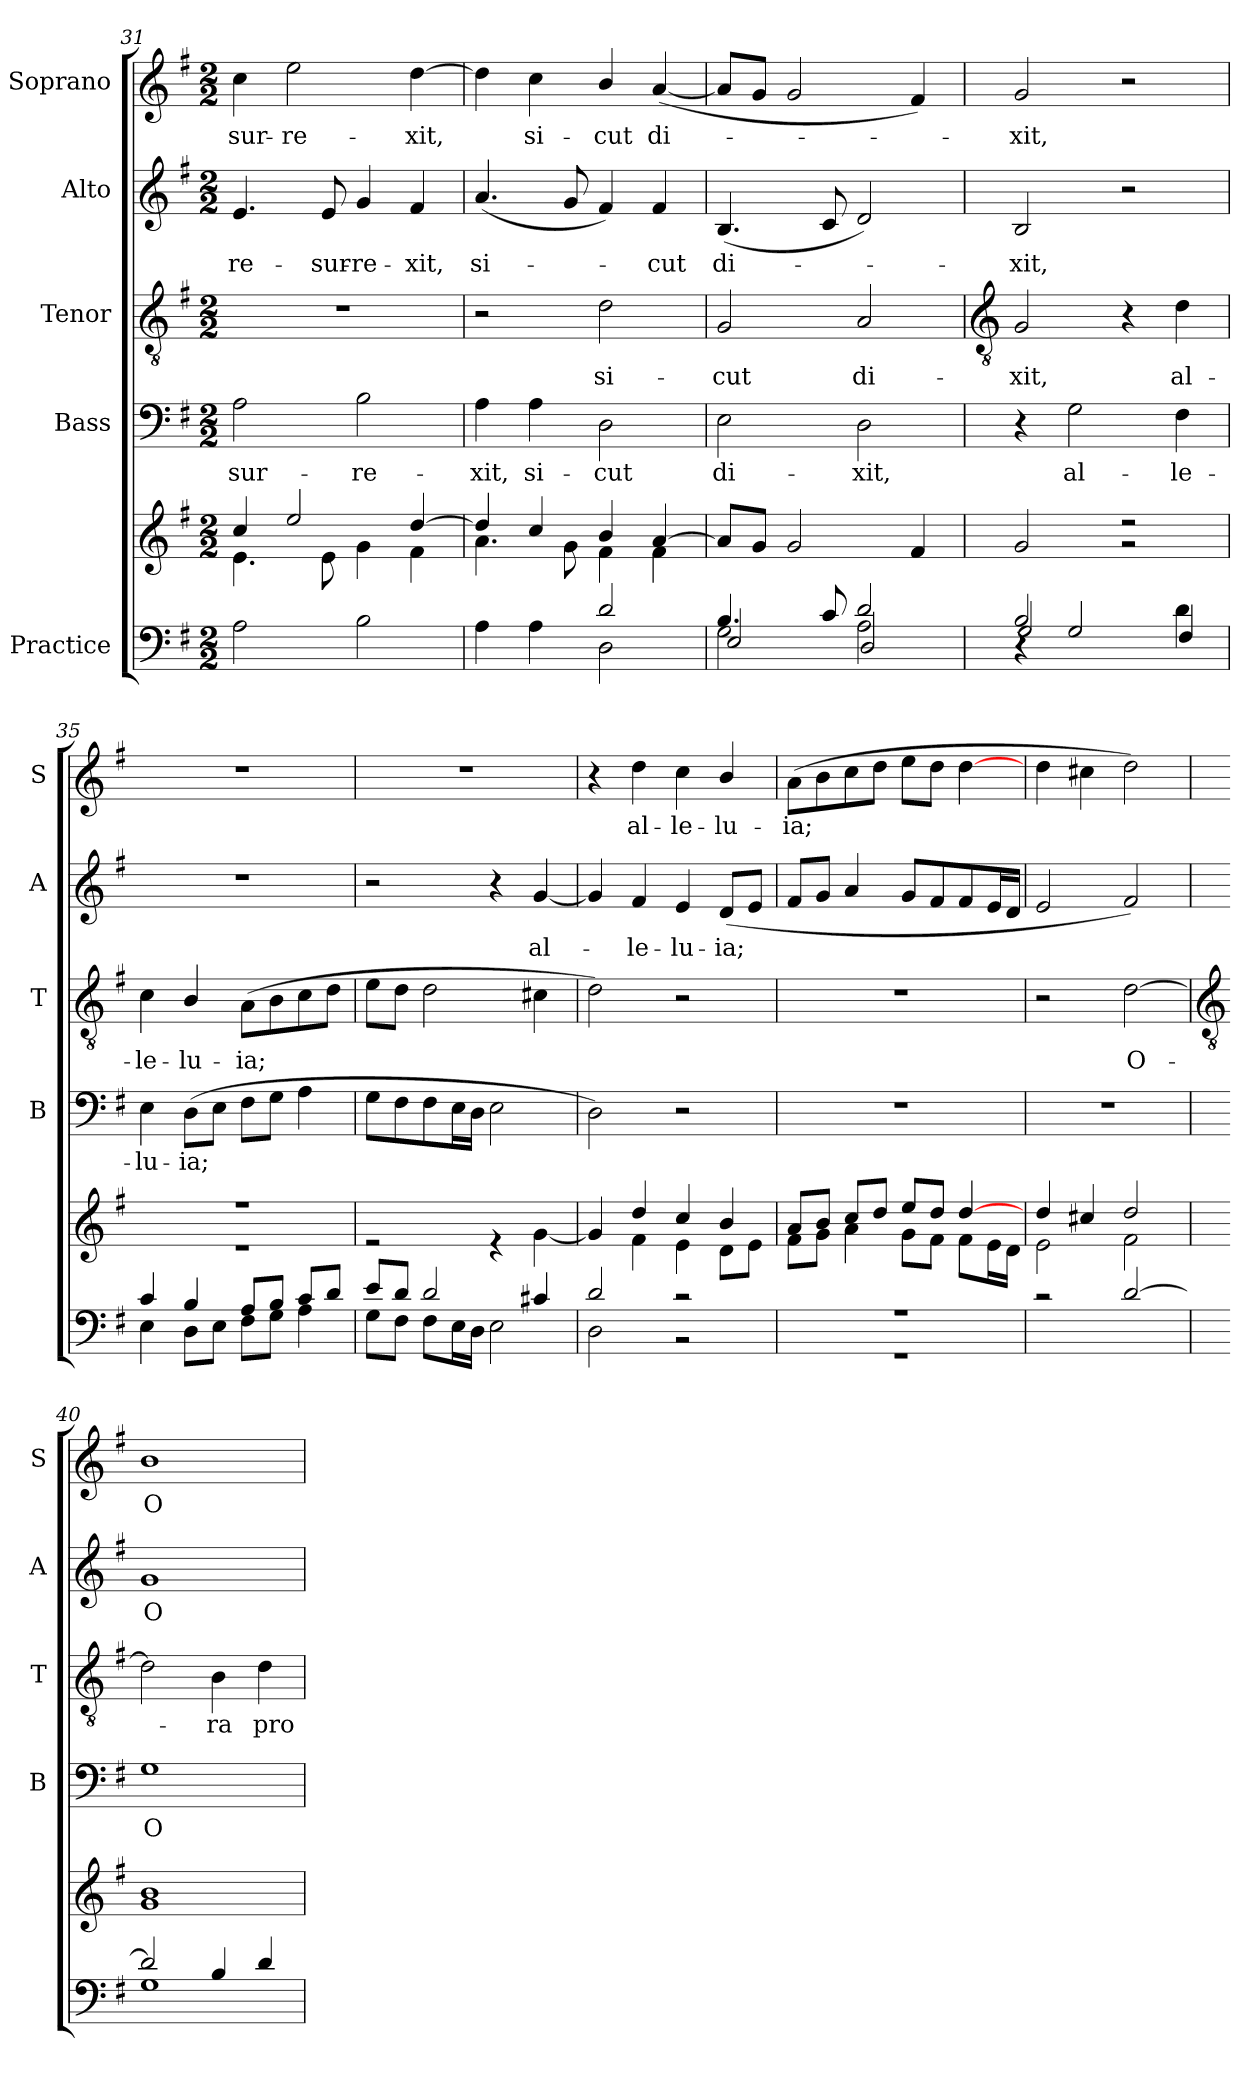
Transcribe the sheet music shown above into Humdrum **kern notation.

**kern	**kern	**kern	**text	**kern	**text	**kern	**text	**kern	**text
*part5	*part5	*part4	*part4	*part3	*part3	*part2	*part2	*part1	*part1
*staff6	*staff5	*staff4	*staff4	*staff3	*staff3	*staff2	*staff2	*staff1	*staff1
*I"Practice	*	*I"Bass	*	*I"Tenor	*	*I"Alto	*	*I"Soprano	*
*	*	*I'B	*	*I'T	*	*I'A	*	*I'S	*
*clefF4	*clefG2	*clefF4	*	*clefGv2	*	*clefG2	*	*clefG2	*
*k[f#]	*k[f#]	*k[f#]	*	*k[f#]	*	*k[f#]	*	*k[f#]	*
*G:	*G:	*G:	*	*G:	*	*G:	*	*G:	*
*M2/2	*M2/2	*M2/2	*	*M2/2	*	*M2/2	*	*M2/2	*
=31	=31	=31	=31	=31	=31	=31	=31	=31	=31
*^	*^	*	*	*	*	*	*	*	*
!	!	!	!	!	!LO:LY:b	!	!	!	!LO:LY:b	!	!LO:LY:b
1ryy	2A	4cc/	4.e\	2A	-sur-	1r	.	4.e	re-	4cc	-sur-
!	!	!	!	!	!	!	!	!	!	!	!LO:LY:b
.	.	2ee/	.	.	.	.	.	.	.	2ee	-re-
!	!	!	!	!	!	!	!	!	!LO:LY:b	!	!
.	.	.	8e\	.	.	.	.	8e	-sur-	.	.
!	!	!	!	!	!LO:LY:b	!	!	!	!LO:LY:b	!	!
.	2B	.	4g\	2B	-re-	.	.	4g	-re-	.	.
!	!	!	!	!	!	!	!	!	!LO:LY:b	!	!LO:LY:b
.	.	[4dd/	4f#	.	.	.	.	4f#	-xit,	[4dd	-xit,
=32	=32	=32	=32	=32	=32	=32	=32	=32	=32	=32	=32
!	!	!	!	!	!LO:LY:b	!	!	!	!LO:LY:b	!	!
2ryy	4A	4dd/]	4.a\	4A	-xit,	2r	.	(<4.a	si-	4dd]	.
!	!	!	!	!	!LO:LY:b	!	!	!	!	!	!LO:LY:b
.	4A	4cc/	.	4A	si-	.	.	.	.	4cc	si-
.	.	.	8g\	.	.	.	.	8g	.	.	.
!	!	!	!	!	!LO:LY:b	!	!LO:LY:b	!	!	!	!LO:LY:b
2d	2D	4b/	4f#	2D	-cut	2d	si-	4f#)	.	4b/	-cut
!	!	!	!	!	!	!	!	!	!LO:LY:b	!	!LO:LY:b
.	.	[4a	4f#	.	.	.	.	4f#	cut	(<[4a	di-
=33	=33	=33	=33	=33	=33	=33	=33	=33	=33	=33	=33
*	*^	*	*	*	*	*	*	*	*	*	*
!	!	!	!	!	!	!LO:LY:b	!	!LO:LY:b	!	!LO:LY:b	!	!
*	*	*	*v	*v	*	*	*	*	*	*	*	*
4.B/	2G	2E	8aL]	2E	di-	2G	-cut	(<4.B	di-	8aL]	.
.	.	.	8gJ	.	.	.	.	.	.	8gJ	.
.	.	.	2g	.	.	.	.	.	.	2g	.
8c/	.	.	.	.	.	.	.	8c	.	.	.
!	!	!	!	!	!LO:LY:b	!	!LO:LY:b	!	!	!	!
2d	2A	2D	.	2D	-xit,	2A	di-	2d)	.	.	.
.	.	.	4f#	.	.	.	.	.	.	4f#)	.
!!LO:LB:g=z
=34	=34	=34	=34	=34	=34	=34	=34	=34	=34	=34	=34
*	*	*	*	*	*	*clefGv2	*	*	*	*	*
*	*	*	*^	*	*	*	*	*	*	*	*
!	!	!	!	!	!	!	!	!LO:LY:b	!	!LO:LY:b	!	!LO:LY:b
2B/	2G/	4r	2g	2ryy	4r	.	2G	-xit,	2B	xit,	2g	xit,
!	!	!	!	!	!	!LO:LY:b	!	!	!	!	!	!
.	.	2G	.	.	2G	al-	.	.	.	.	.	.
2ryy	4ryy	.	2r	2r	.	.	4r	.	2r	.	2r	.
!	!	!	!	!	!	!LO:LY:b	!	!LO:LY:b	!	!	!	!
.	4d	4F#	.	.	4F#	-le-	4d	al-	.	.	.	.
=35	=35	=35	=35	=35	=35	=35	=35	=35	=35	=35	=35	=35
!	!	!	!	!	!	!LO:LY:b	!	!LO:LY:b	!	!	!	!
*	*v	*v	*	*	*	*	*	*	*	*	*	*
4c	4E	1r	1r	4E	-lu-	4c	-le-	1r	.	1r	.
!	!	!	!	!	!LO:LY:b	!	!LO:LY:b	!	!	!	!
4B/	8DL	.	.	(>8DL	-ia;	4B/	-lu-	.	.	.	.
.	8EJ	.	.	8EJ	.	.	.	.	.	.	.
!	!	!	!	!	!	!	!LO:LY:b	!	!	!	!
8AL	8F#L	.	.	8F#L	.	(>8AL	-ia;	.	.	.	.
8BJ	8GJ	.	.	8GJ	.	8B	.	.	.	.	.
8c/L	4A	.	.	4A	.	8c	.	.	.	.	.
8d/J	.	.	.	.	.	8dJ	.	.	.	.	.
=36	=36	=36	=36	=36	=36	=36	=36	=36	=36	=36	=36
8eL	8GL	1ryy	2r	8GL	.	8eL	.	2r	.	1r	.
8dJ	8F#J	.	.	8F#	.	8dJ	.	.	.	.	.
2d/	8F#L	.	.	8F#	.	2d	.	.	.	.	.
.	16EL	.	.	16EL	.	.	.	.	.	.	.
.	16DJJ	.	.	16DJJ	.	.	.	.	.	.	.
.	2E	.	4r	2E	.	.	.	4r	.	.	.
!	!	!	!	!	!	!	!	!	!LO:LY:b	!	!
4c#X/	.	.	[4g	.	.	4c#X	.	[4g	al-	.	.
=37	=37	=37	=37	=37	=37	=37	=37	=37	=37	=37	=37
2d	2D	4ryy	4g]	2D)	.	2d)	.	4g]	.	4r	.
!	!	!	!	!	!	!	!	!	!LO:LY:b	!	!LO:LY:b
.	.	4dd/	4f#	.	.	.	.	4f#	-le-	4dd	al-
!	!	!	!	!	!	!	!	!	!LO:LY:b	!	!LO:LY:b
2r	2r	4cc/	4e	2r	.	2r	.	4e	-lu-	4cc	-le-
!	!	!	!	!	!	!	!	!	!LO:LY:b	!	!LO:LY:b
.	.	4b/	8d\L	.	.	.	.	(<8dL	-ia;	4b/	-lu-
.	.	.	8e\J	.	.	.	.	8eJ	.	.	.
=38	=38	=38	=38	=38	=38	=38	=38	=38	=38	=38	=38
!	!	!	!	!	!	!	!	!	!	!	!LO:LY:b
1r	1r	8aL	8f#L	1r	.	1r	.	8f#L	.	(>8aL	-ia;
.	.	8bJ	8gJ	.	.	.	.	8gJ	.	8b	.
.	.	8cc/L	4a\	.	.	.	.	4a	.	8cc	.
.	.	8dd/J	.	.	.	.	.	.	.	8ddJ	.
.	.	8eeL	8g\L	.	.	.	.	8gL	.	8eeL	.
.	.	8ddJ	8f#\J	.	.	.	.	8f#	.	8ddJ	.
.	.	[4dd/	8f#\L	.	.	.	.	8f#	.	[4dd	.
.	.	.	16e\L	.	.	.	.	16eL	.	.	.
.	.	.	16d\JJ	.	.	.	.	16dJJ	.	.	.
=39	=39	=39	=39	=39	=39	=39	=39	=39	=39	=39	=39
2r	1ryy	4dd/	2e\	1r	.	2r	.	2e	.	4dd	.
.	.	4cc#X/	.	.	.	.	.	.	.	4cc#X	.
!	!	!	!	!	!	!	!LO:LY:b	!	!	!	!
[2d	.	2dd/	2f#	.	.	[2d	O-	2f#)	.	2dd)	.
!!LO:LB:g=z
=40	=40	=40	=40	=40	=40	=40	=40	=40	=40	=40	=40
*	*	*	*	*	*	*clefGv2	*	*	*	*	*
!	!	!	!	!	!LO:LY:b	!	!	!	!LO:LY:b	!	!LO:LY:b
2d/]	1G	1b	1g	1G	O-	2d]	.	1g	O-	1b	O-
!	!	!	!	!	!	!	!LO:LY:b	!	!	!	!
4B/	.	.	.	.	.	4B	ra	.	.	.	.
!	!	!	!	!	!	!	!LO:LY:b	!	!	!	!
4d/	.	.	.	.	.	4d	pro	.	.	.	.
*v	*v	*	*	*	*	*	*	*	*	*	*
*	*v	*v	*	*	*	*	*	*	*	*
=	=	=	=	=	=	=	=	=	=
*-	*-	*-	*-	*-	*-	*-	*-	*-	*-
